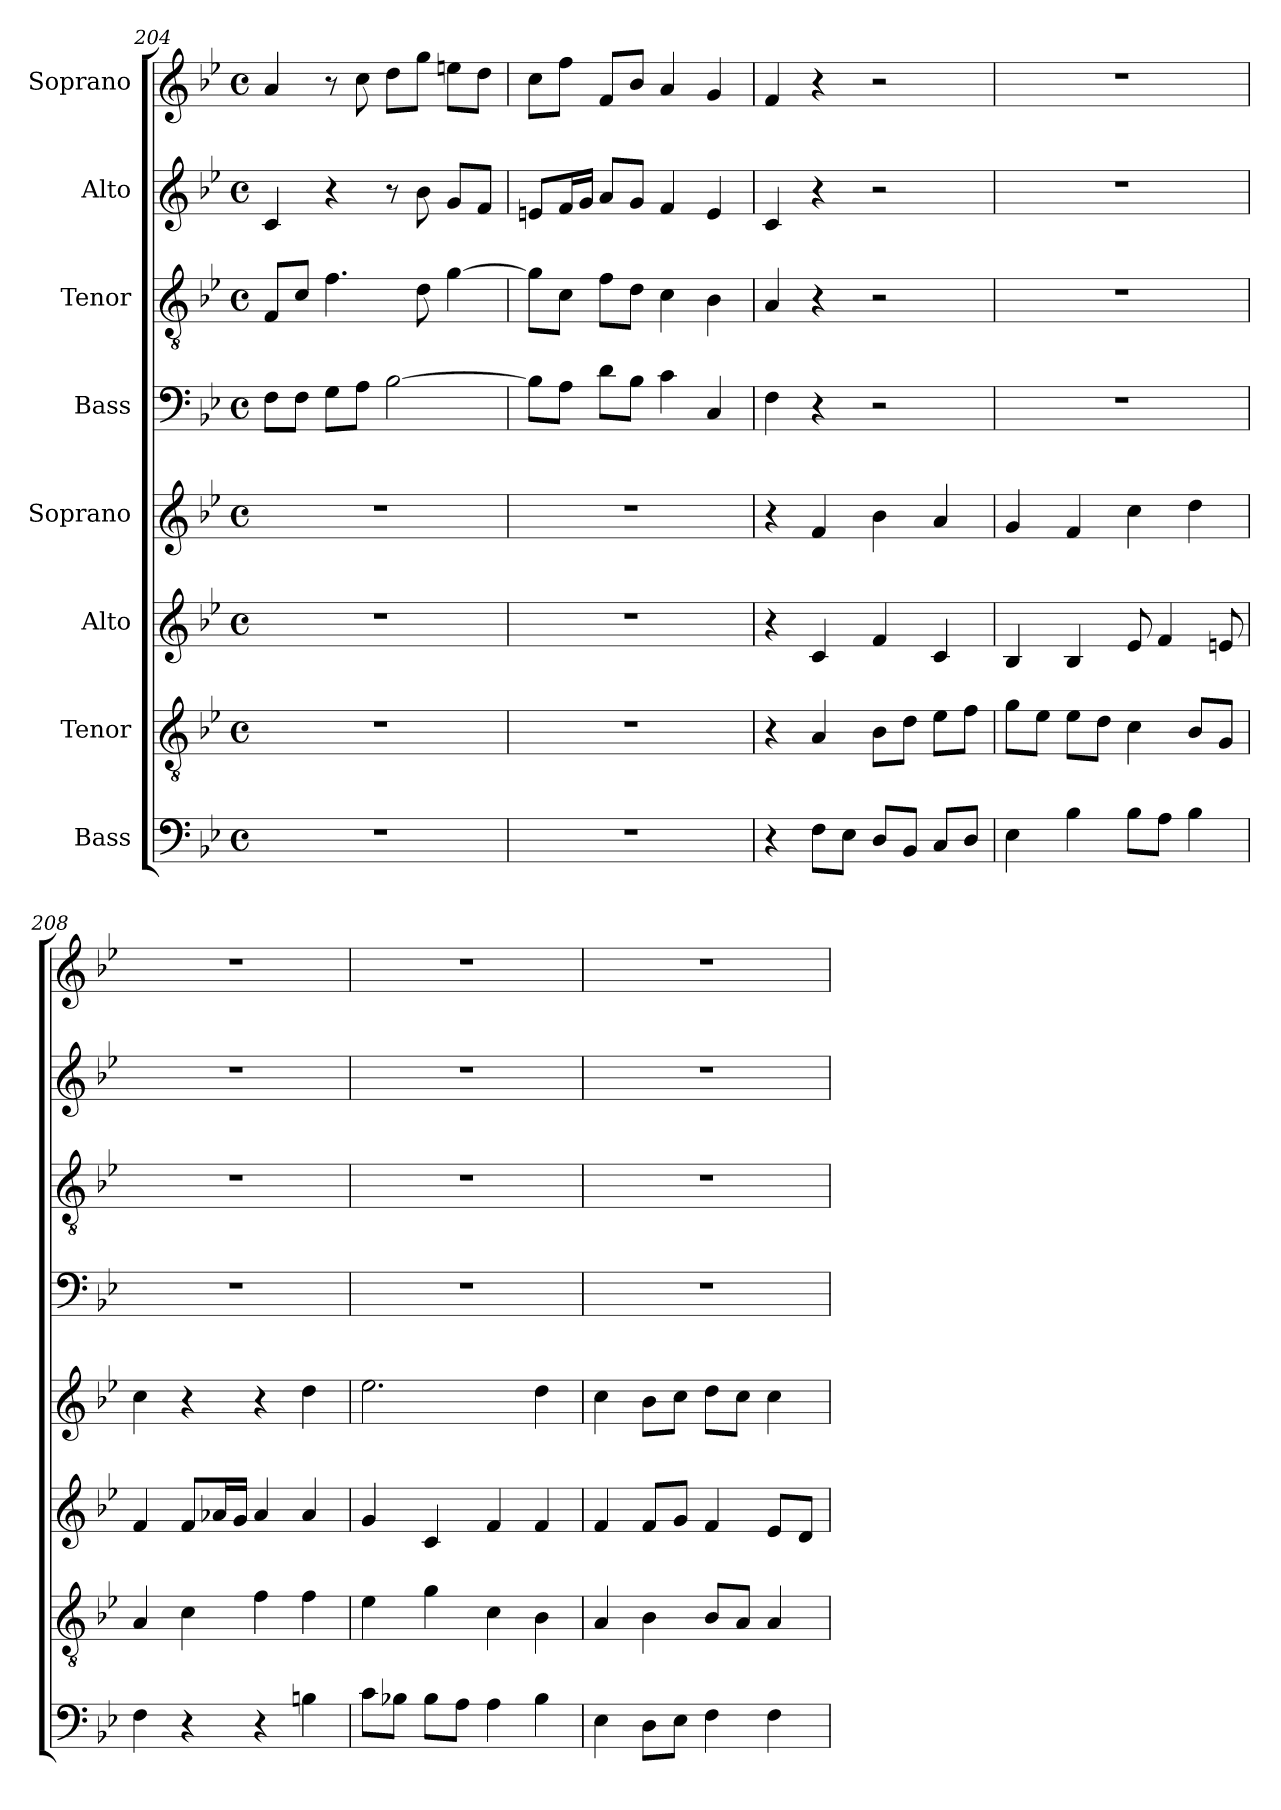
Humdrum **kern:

**kern	**kern	**kern	**kern	**kern	**kern	**kern	**kern
*part8	*part7	*part6	*part5	*part4	*part3	*part2	*part1
*staff8	*staff7	*staff6	*staff5	*staff4	*staff3	*staff2	*staff1
*I"Bass	*I"Tenor	*I"Alto	*I"Soprano	*I"Bass	*I"Tenor	*I"Alto	*I"Soprano
*clefF4	*clefGv2	*clefG2	*clefG2	*clefF4	*clefGv2	*clefG2	*clefG2
*k[b-e-]	*k[b-e-]	*k[b-e-]	*k[b-e-]	*k[b-e-]	*k[b-e-]	*k[b-e-]	*k[b-e-]
*B-:	*B-:	*B-:	*B-:	*B-:	*B-:	*B-:	*B-:
*M4/4	*M4/4	*M4/4	*M4/4	*M4/4	*M4/4	*M4/4	*M4/4
*met(c)	*met(c)	*met(c)	*met(c)	*met(c)	*met(c)	*met(c)	*met(c)
=204	=204	=204	=204	=204	=204	=204	=204
1r	1r	1r	1r	8F\L	8F/L	4c/	4a/
.	.	.	.	8F\J	8c/J	.	.
.	.	.	.	8G\L	4.f\	4r	8r
.	.	.	.	8A\J	.	.	8cc\
.	.	.	.	[>2B-\	.	8r	8dd\L
.	.	.	.	.	8d\	8b-\	8gg\J
.	.	.	.	.	[>4g\	8g/L	8een\L
.	.	.	.	.	.	8f/J	8dd\J
!!LO:PB:g=z
=205	=205	=205	=205	=205	=205	=205	=205
1r	1r	1r	1r	8B-\L]	8g\L]	8en/L	8cc\L
.	.	.	.	8A\J	8c\J	16f/L	8ff\J
.	.	.	.	.	.	16g/JJ	.
.	.	.	.	8d\L	8f\L	8a/L	8f/L
.	.	.	.	8B-\J	8d\J	8g/J	8b-/J
.	.	.	.	4c\	4c\	4f/	4a/
.	.	.	.	4C/	4B-\	4e/	4g/
=206	=206	=206	=206	=206	=206	=206	=206
4r	4r	4r	4r	4F\	4A/	4c/	4f/
8F\L	4A/	4c/	4f/	4r	4r	4r	4r
8E-\J	.	.	.	.	.	.	.
8D/L	8B-\L	4f/	4b-\	2r	2r	2r	2r
8BB-/J	8d\J	.	.	.	.	.	.
8C/L	8e-\L	4c/	4a/	.	.	.	.
8D/J	8f\J	.	.	.	.	.	.
=207	=207	=207	=207	=207	=207	=207	=207
4E-\	8g\L	4B-/	4g/	1r	1r	1r	1r
.	8e-\J	.	.	.	.	.	.
4B-\	8e-\L	4B-/	4f/	.	.	.	.
.	8d\J	.	.	.	.	.	.
8B-\L	4c\	8e-/	4cc\	.	.	.	.
8A\J	.	4f/	.	.	.	.	.
4B-\	8B-/L	.	4dd\	.	.	.	.
.	8G/J	8en/	.	.	.	.	.
=208	=208	=208	=208	=208	=208	=208	=208
4F\	4A/	4f/	4cc\	1r	1r	1r	1r
4r	4c\	8f/L	4r	.	.	.	.
.	.	16a-X/L	.	.	.	.	.
.	.	16g/JJ	.	.	.	.	.
4r	4f\	4a-/	4r	.	.	.	.
4Bn\	4f\	4a-/	4dd\	.	.	.	.
=209	=209	=209	=209	=209	=209	=209	=209
8c\L	4e-\	4g/	2.ee-\	1r	1r	1r	1r
8B-X\J	.	.	.	.	.	.	.
8B-\L	4g\	4c/	.	.	.	.	.
8A\J	.	.	.	.	.	.	.
4A\	4c\	4f/	.	.	.	.	.
4B-\	4B-\	4f/	4dd\	.	.	.	.
!!LO:PB:g=z
=210	=210	=210	=210	=210	=210	=210	=210
4E-\	4A/	4f/	4cc\	1r	1r	1r	1r
8D\L	4B-\	8f/L	8b-\L	.	.	.	.
8E-\J	.	8g/J	8cc\J	.	.	.	.
4F\	8B-/L	4f/	8dd\L	.	.	.	.
.	8A/J	.	8cc\J	.	.	.	.
4F\	4A/	8e-/L	4cc\	.	.	.	.
.	.	8d/J	.	.	.	.	.
=	=	=	=	=	=	=	=
*-	*-	*-	*-	*-	*-	*-	*-
